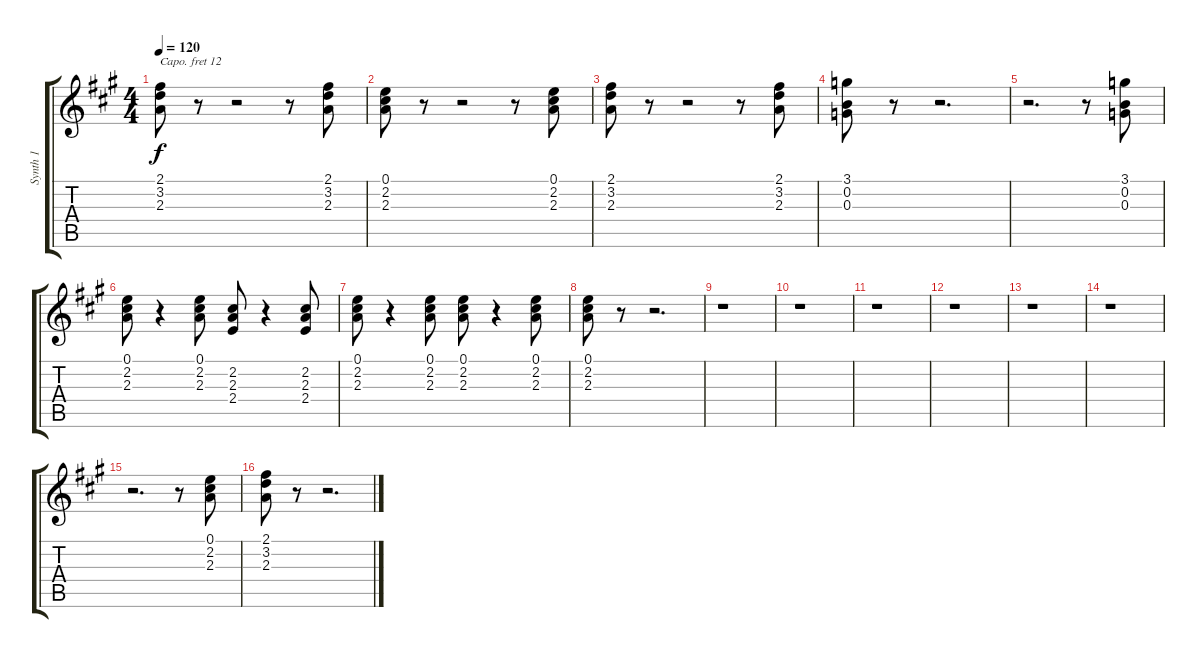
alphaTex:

\track ("Synth 1" "Synth 1") {instrument rockorgan}
\staff {score tabs}
\capo 12
\tuning (E4 B3 G3 D3 A2 E2) {hide}
\ts (4 4)
\tempo 120
\clef g2
\ks a
(2.1 3.2 2.3).8{dy f} r.8 r.2 r.8 (2.1 3.2 2.3).8 |
(0.1 2.2 2.3).8 r.8 r.2 r.8 (0.1 2.2 2.3).8 |
(2.1 3.2 2.3).8 r.8 r.2 r.8 (2.1 3.2 2.3).8 |
(3.1 0.2 0.3).8 r.8 r.2{d} |
r.2{d} r.8 (3.1 0.2 0.3).8 |
(0.1 2.2 2.3).8 r.4 (0.1 2.2 2.3).8 (2.2 2.3 2.4).8 r.4 (2.2 2.3 2.4).8 |
(0.1 2.2 2.3).8 r.4 (0.1 2.2 2.3).8 (0.1 2.2 2.3).8 r.4 (0.1 2.2 2.3).8 |
(0.1 2.2 2.3).8 r.8 r.2{d} |
r.1 |
r.1 |
r.1 |
r.1 |
r.1 |
r.1 |
r.2{d} r.8 (0.1 2.2 2.3).8 |
(2.1 3.2 2.3).8 r.8 r.2{d}
